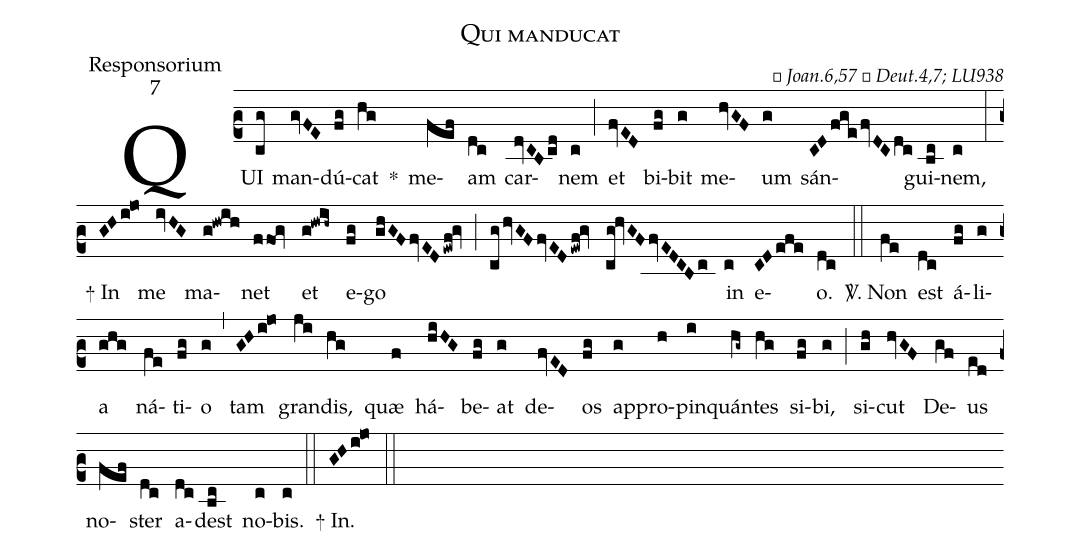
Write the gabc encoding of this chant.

name:Qui manducat;
office-part:Responsorium;
mode:7;
commentary:ꝶ Joan.6,57 ꝟ Deut.4,7; LU938;
%%
(c2)
QUI(cg) man(gvFE)dú(fg)cat(hg) *()
me(fef)am(dc) car(dvCBcd)nem(c) (;)
et(fvED) bi(fg)bit(g) me(hvGF)um(g) sán(CDfge/fvDCdc)gui(bc)nem,(c) (:)
+ In(GHi!jo) me(ivHG) ma(g!hwih)net(ffog)
et(g!hwih~) e(fg)go(ghGF/fvEDewf!gv) (;)
(cg/hvGF/fvEDewf!gv) (cg!hvGF/fvEDCBc) in(c) e(CDefe)o.(dc) (::)

<sp>V/</sp>.
Non(fe) est(dc) á(fg)li(g)a(ghg) ná(fe)ti(fg)o(g) (,)
tam(GHi!jo) gran(ji)dis,(hg) quæ(f) há(hiHG)be(fg)at(g) de(fvED)os(fg)
ap(g)pro(h)pin(i)quán(hg~)tes(hg) si(fg)bi,(g) (;)
si(gh)cut(hvGF) De(gf)us(ed) no(fef)ster(dc) a(dc)dest(bc) no(c)bis.(c) (::)

+ In.(GHi!jo) (::)
